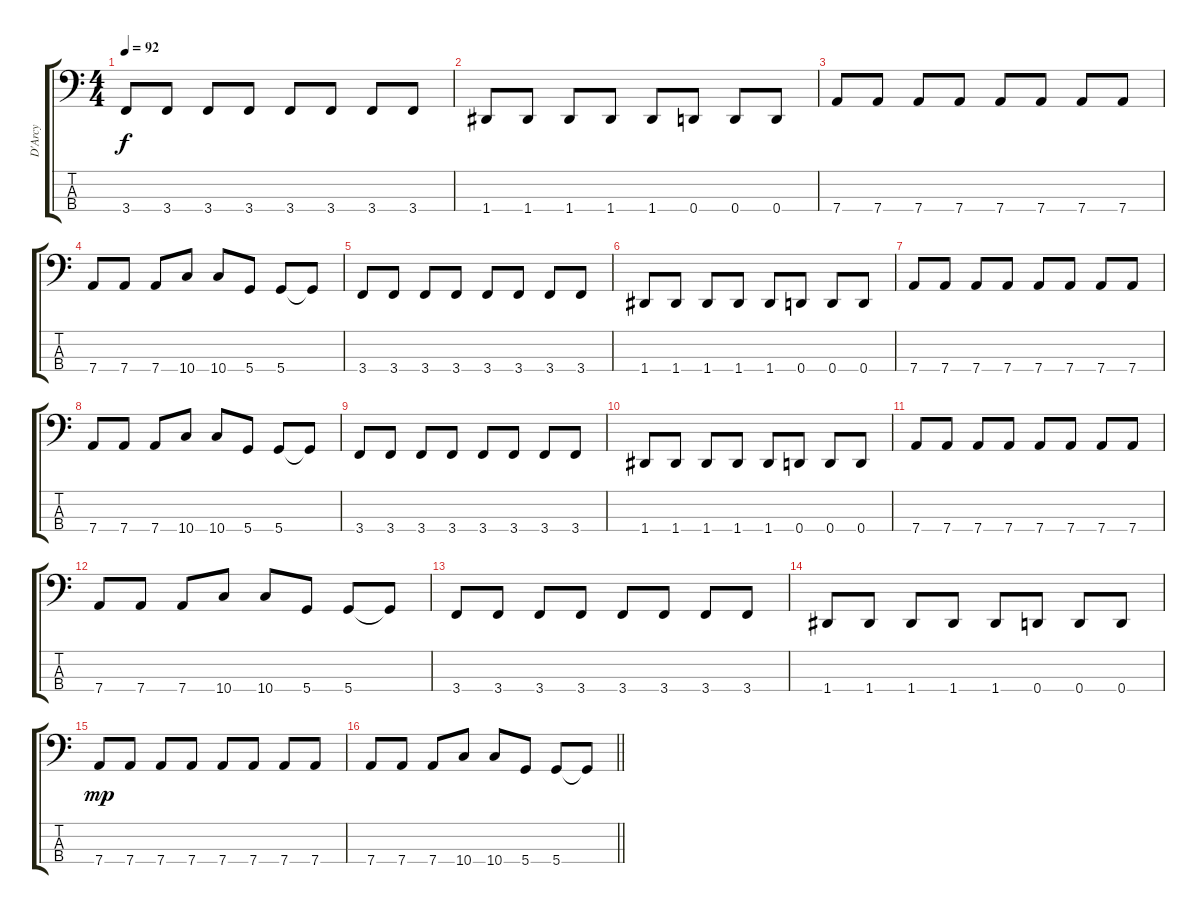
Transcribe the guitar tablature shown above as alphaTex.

\track ("D'Arcy" "D'Arcy") {instrument electricbasspick}
\staff {score tabs}
\tuning (G2 D2 A1 D1) {hide}
\ts (4 4)
\tempo 92
\clef f4
\ks c
3.4.8{dy f} 3.4.8 3.4.8 3.4.8 3.4.8 3.4.8 3.4.8 3.4.8 |
1.4.8 1.4.8 1.4.8 1.4.8 1.4.8 0.4.8 0.4.8 0.4.8 |
7.4.8 7.4.8 7.4.8 7.4.8 7.4.8 7.4.8 7.4.8 7.4.8 |
7.4.8 7.4.8 7.4.8 10.4.8 10.4.8 5.4.8 5.4.8 5.4{t}.8 |
3.4.8 3.4.8 3.4.8 3.4.8 3.4.8 3.4.8 3.4.8 3.4.8 |
1.4.8 1.4.8 1.4.8 1.4.8 1.4.8 0.4.8 0.4.8 0.4.8 |
7.4.8 7.4.8 7.4.8 7.4.8 7.4.8 7.4.8 7.4.8 7.4.8 |
7.4.8 7.4.8 7.4.8 10.4.8 10.4.8 5.4.8 5.4.8 5.4{t}.8 |
3.4.8 3.4.8 3.4.8 3.4.8 3.4.8 3.4.8 3.4.8 3.4.8 |
1.4.8 1.4.8 1.4.8 1.4.8 1.4.8 0.4.8 0.4.8 0.4.8 |
7.4.8 7.4.8 7.4.8 7.4.8 7.4.8 7.4.8 7.4.8 7.4.8 |
7.4.8 7.4.8 7.4.8 10.4.8 10.4.8 5.4.8 5.4.8 5.4{t}.8 |
3.4.8 3.4.8 3.4.8 3.4.8 3.4.8 3.4.8 3.4.8 3.4.8 |
1.4.8 1.4.8 1.4.8 1.4.8 1.4.8 0.4.8 0.4.8 0.4.8 |
7.4.8{dy mp} 7.4.8 7.4.8 7.4.8 7.4.8 7.4.8 7.4.8 7.4.8 |
\barLineRight lightlight
7.4.8 7.4.8 7.4.8 10.4.8 10.4.8 5.4.8 5.4.8 5.4{t}.8
